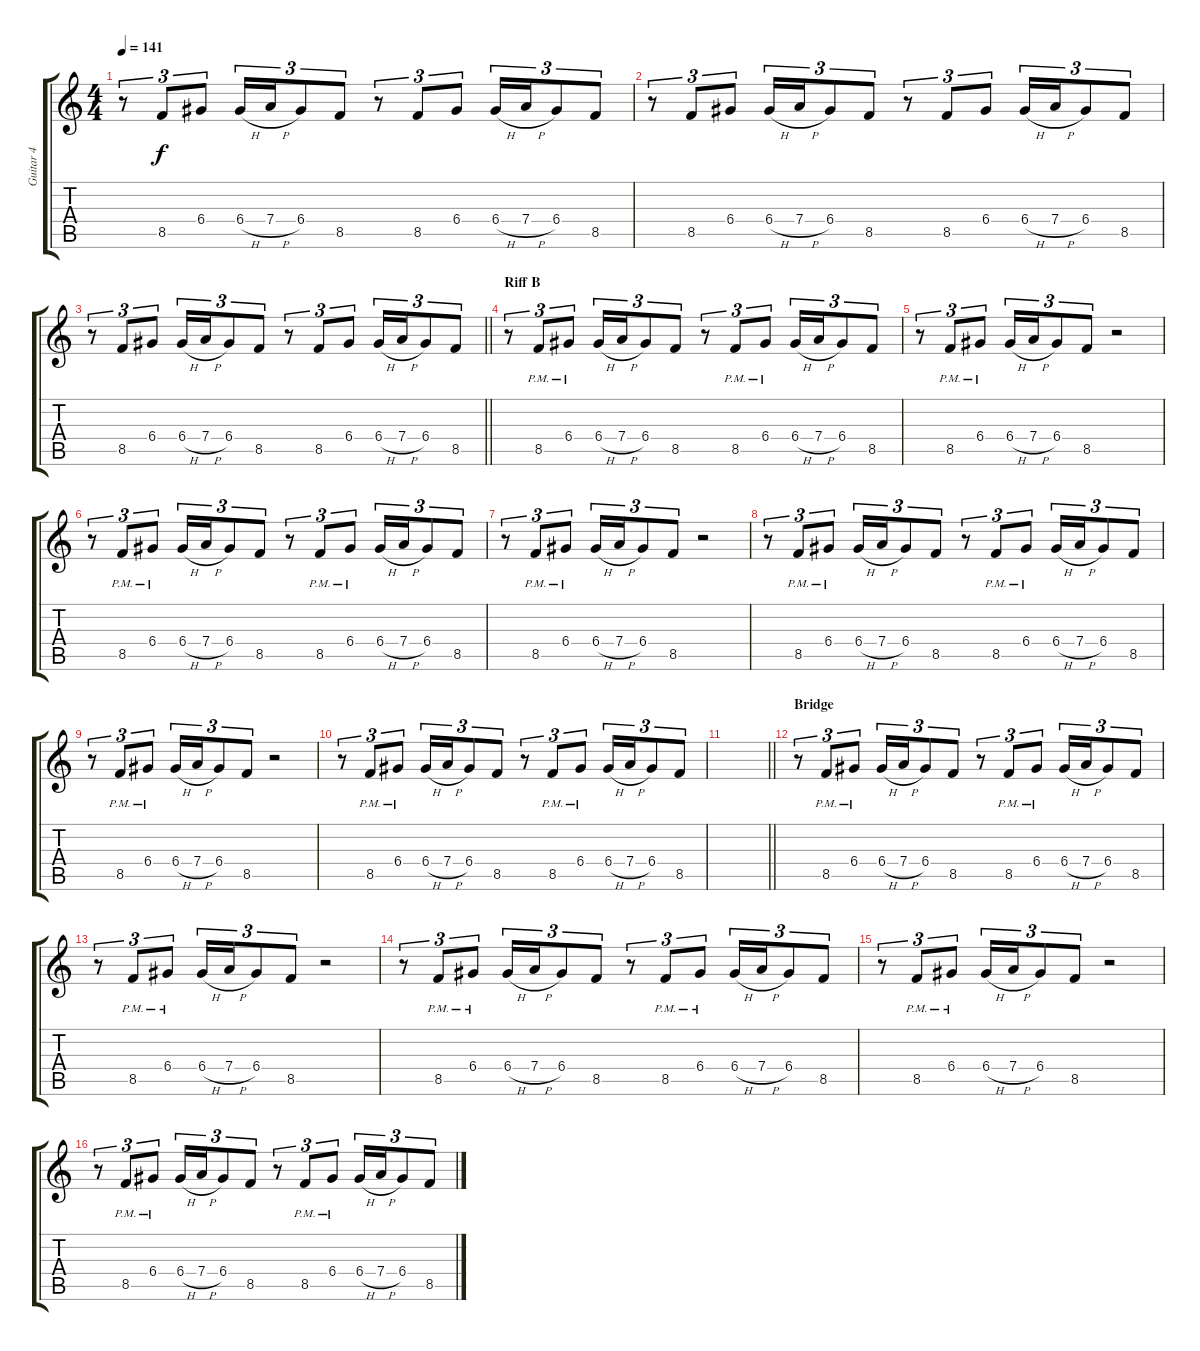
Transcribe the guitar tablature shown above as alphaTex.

\track ("Guitar 4" "Guitar 4") {instrument distortionguitar}
\staff {score tabs}
\tuning (E4 B3 G3 D3 A2 D2) {hide}
\ts (4 4)
\tempo 141
\clef g2
\ks c
r.8{tu (3 2) dy f} 8.5.8{tu (3 2)} 6.4.8{tu (3 2)} 6.4{h}.16{tu (3 2)} 7.4{h}.16{tu (3 2)} 6.4.8{tu (3 2)} 8.5.8{tu (3 2)} r.8{tu (3 2)} 8.5.8{tu (3 2)} 6.4.8{tu (3 2)} 6.4{h}.16{tu (3 2)} 7.4{h}.16{tu (3 2)} 6.4.8{tu (3 2)} 8.5.8{tu (3 2)} |
r.8{tu (3 2)} 8.5.8{tu (3 2)} 6.4.8{tu (3 2)} 6.4{h}.16{tu (3 2)} 7.4{h}.16{tu (3 2)} 6.4.8{tu (3 2)} 8.5.8{tu (3 2)} r.8{tu (3 2)} 8.5.8{tu (3 2)} 6.4.8{tu (3 2)} 6.4{h}.16{tu (3 2)} 7.4{h}.16{tu (3 2)} 6.4.8{tu (3 2)} 8.5.8{tu (3 2)} |
\barLineRight lightlight
r.8{tu (3 2)} 8.5.8{tu (3 2)} 6.4.8{tu (3 2)} 6.4{h}.16{tu (3 2)} 7.4{h}.16{tu (3 2)} 6.4.8{tu (3 2)} 8.5.8{tu (3 2)} r.8{tu (3 2)} 8.5.8{tu (3 2)} 6.4.8{tu (3 2)} 6.4{h}.16{tu (3 2)} 7.4{h}.16{tu (3 2)} 6.4.8{tu (3 2)} 8.5.8{tu (3 2)} |
\section ("" "Riff B")
r.8{tu (3 2)} 8.5{pm}.8{tu (3 2)} 6.4{pm}.8{tu (3 2)} 6.4{h}.16{tu (3 2)} 7.4{h}.16{tu (3 2)} 6.4.8{tu (3 2)} 8.5.8{tu (3 2)} r.8{tu (3 2)} 8.5{pm}.8{tu (3 2)} 6.4{pm}.8{tu (3 2)} 6.4{h}.16{tu (3 2)} 7.4{h}.16{tu (3 2)} 6.4.8{tu (3 2)} 8.5.8{tu (3 2)} |
r.8{tu (3 2)} 8.5{pm}.8{tu (3 2)} 6.4{pm}.8{tu (3 2)} 6.4{h}.16{tu (3 2)} 7.4{h}.16{tu (3 2)} 6.4.8{tu (3 2)} 8.5.8{tu (3 2)} r.2 |
r.8{tu (3 2)} 8.5{pm}.8{tu (3 2)} 6.4{pm}.8{tu (3 2)} 6.4{h}.16{tu (3 2)} 7.4{h}.16{tu (3 2)} 6.4.8{tu (3 2)} 8.5.8{tu (3 2)} r.8{tu (3 2)} 8.5{pm}.8{tu (3 2)} 6.4{pm}.8{tu (3 2)} 6.4{h}.16{tu (3 2)} 7.4{h}.16{tu (3 2)} 6.4.8{tu (3 2)} 8.5.8{tu (3 2)} |
r.8{tu (3 2)} 8.5{pm}.8{tu (3 2)} 6.4{pm}.8{tu (3 2)} 6.4{h}.16{tu (3 2)} 7.4{h}.16{tu (3 2)} 6.4.8{tu (3 2)} 8.5.8{tu (3 2)} r.2 |
r.8{tu (3 2)} 8.5{pm}.8{tu (3 2)} 6.4{pm}.8{tu (3 2)} 6.4{h}.16{tu (3 2)} 7.4{h}.16{tu (3 2)} 6.4.8{tu (3 2)} 8.5.8{tu (3 2)} r.8{tu (3 2)} 8.5{pm}.8{tu (3 2)} 6.4{pm}.8{tu (3 2)} 6.4{h}.16{tu (3 2)} 7.4{h}.16{tu (3 2)} 6.4.8{tu (3 2)} 8.5.8{tu (3 2)} |
r.8{tu (3 2)} 8.5{pm}.8{tu (3 2)} 6.4{pm}.8{tu (3 2)} 6.4{h}.16{tu (3 2)} 7.4{h}.16{tu (3 2)} 6.4.8{tu (3 2)} 8.5.8{tu (3 2)} r.2 |
r.8{tu (3 2)} 8.5{pm}.8{tu (3 2)} 6.4{pm}.8{tu (3 2)} 6.4{h}.16{tu (3 2)} 7.4{h}.16{tu (3 2)} 6.4.8{tu (3 2)} 8.5.8{tu (3 2)} r.8{tu (3 2)} 8.5{pm}.8{tu (3 2)} 6.4{pm}.8{tu (3 2)} 6.4{h}.16{tu (3 2)} 7.4{h}.16{tu (3 2)} 6.4.8{tu (3 2)} 8.5.8{tu (3 2)} |
\barLineRight lightlight
|
\section ("" "Bridge")
r.8{tu (3 2)} 8.5{pm}.8{tu (3 2)} 6.4{pm}.8{tu (3 2)} 6.4{h}.16{tu (3 2)} 7.4{h}.16{tu (3 2)} 6.4.8{tu (3 2)} 8.5.8{tu (3 2)} r.8{tu (3 2)} 8.5{pm}.8{tu (3 2)} 6.4{pm}.8{tu (3 2)} 6.4{h}.16{tu (3 2)} 7.4{h}.16{tu (3 2)} 6.4.8{tu (3 2)} 8.5.8{tu (3 2)} |
r.8{tu (3 2)} 8.5{pm}.8{tu (3 2)} 6.4{pm}.8{tu (3 2)} 6.4{h}.16{tu (3 2)} 7.4{h}.16{tu (3 2)} 6.4.8{tu (3 2)} 8.5.8{tu (3 2)} r.2 |
r.8{tu (3 2)} 8.5{pm}.8{tu (3 2)} 6.4{pm}.8{tu (3 2)} 6.4{h}.16{tu (3 2)} 7.4{h}.16{tu (3 2)} 6.4.8{tu (3 2)} 8.5.8{tu (3 2)} r.8{tu (3 2)} 8.5{pm}.8{tu (3 2)} 6.4{pm}.8{tu (3 2)} 6.4{h}.16{tu (3 2)} 7.4{h}.16{tu (3 2)} 6.4.8{tu (3 2)} 8.5.8{tu (3 2)} |
r.8{tu (3 2)} 8.5{pm}.8{tu (3 2)} 6.4{pm}.8{tu (3 2)} 6.4{h}.16{tu (3 2)} 7.4{h}.16{tu (3 2)} 6.4.8{tu (3 2)} 8.5.8{tu (3 2)} r.2 |
r.8{tu (3 2)} 8.5{pm}.8{tu (3 2)} 6.4{pm}.8{tu (3 2)} 6.4{h}.16{tu (3 2)} 7.4{h}.16{tu (3 2)} 6.4.8{tu (3 2)} 8.5.8{tu (3 2)} r.8{tu (3 2)} 8.5{pm}.8{tu (3 2)} 6.4{pm}.8{tu (3 2)} 6.4{h}.16{tu (3 2)} 7.4{h}.16{tu (3 2)} 6.4.8{tu (3 2)} 8.5.8{tu (3 2)}
